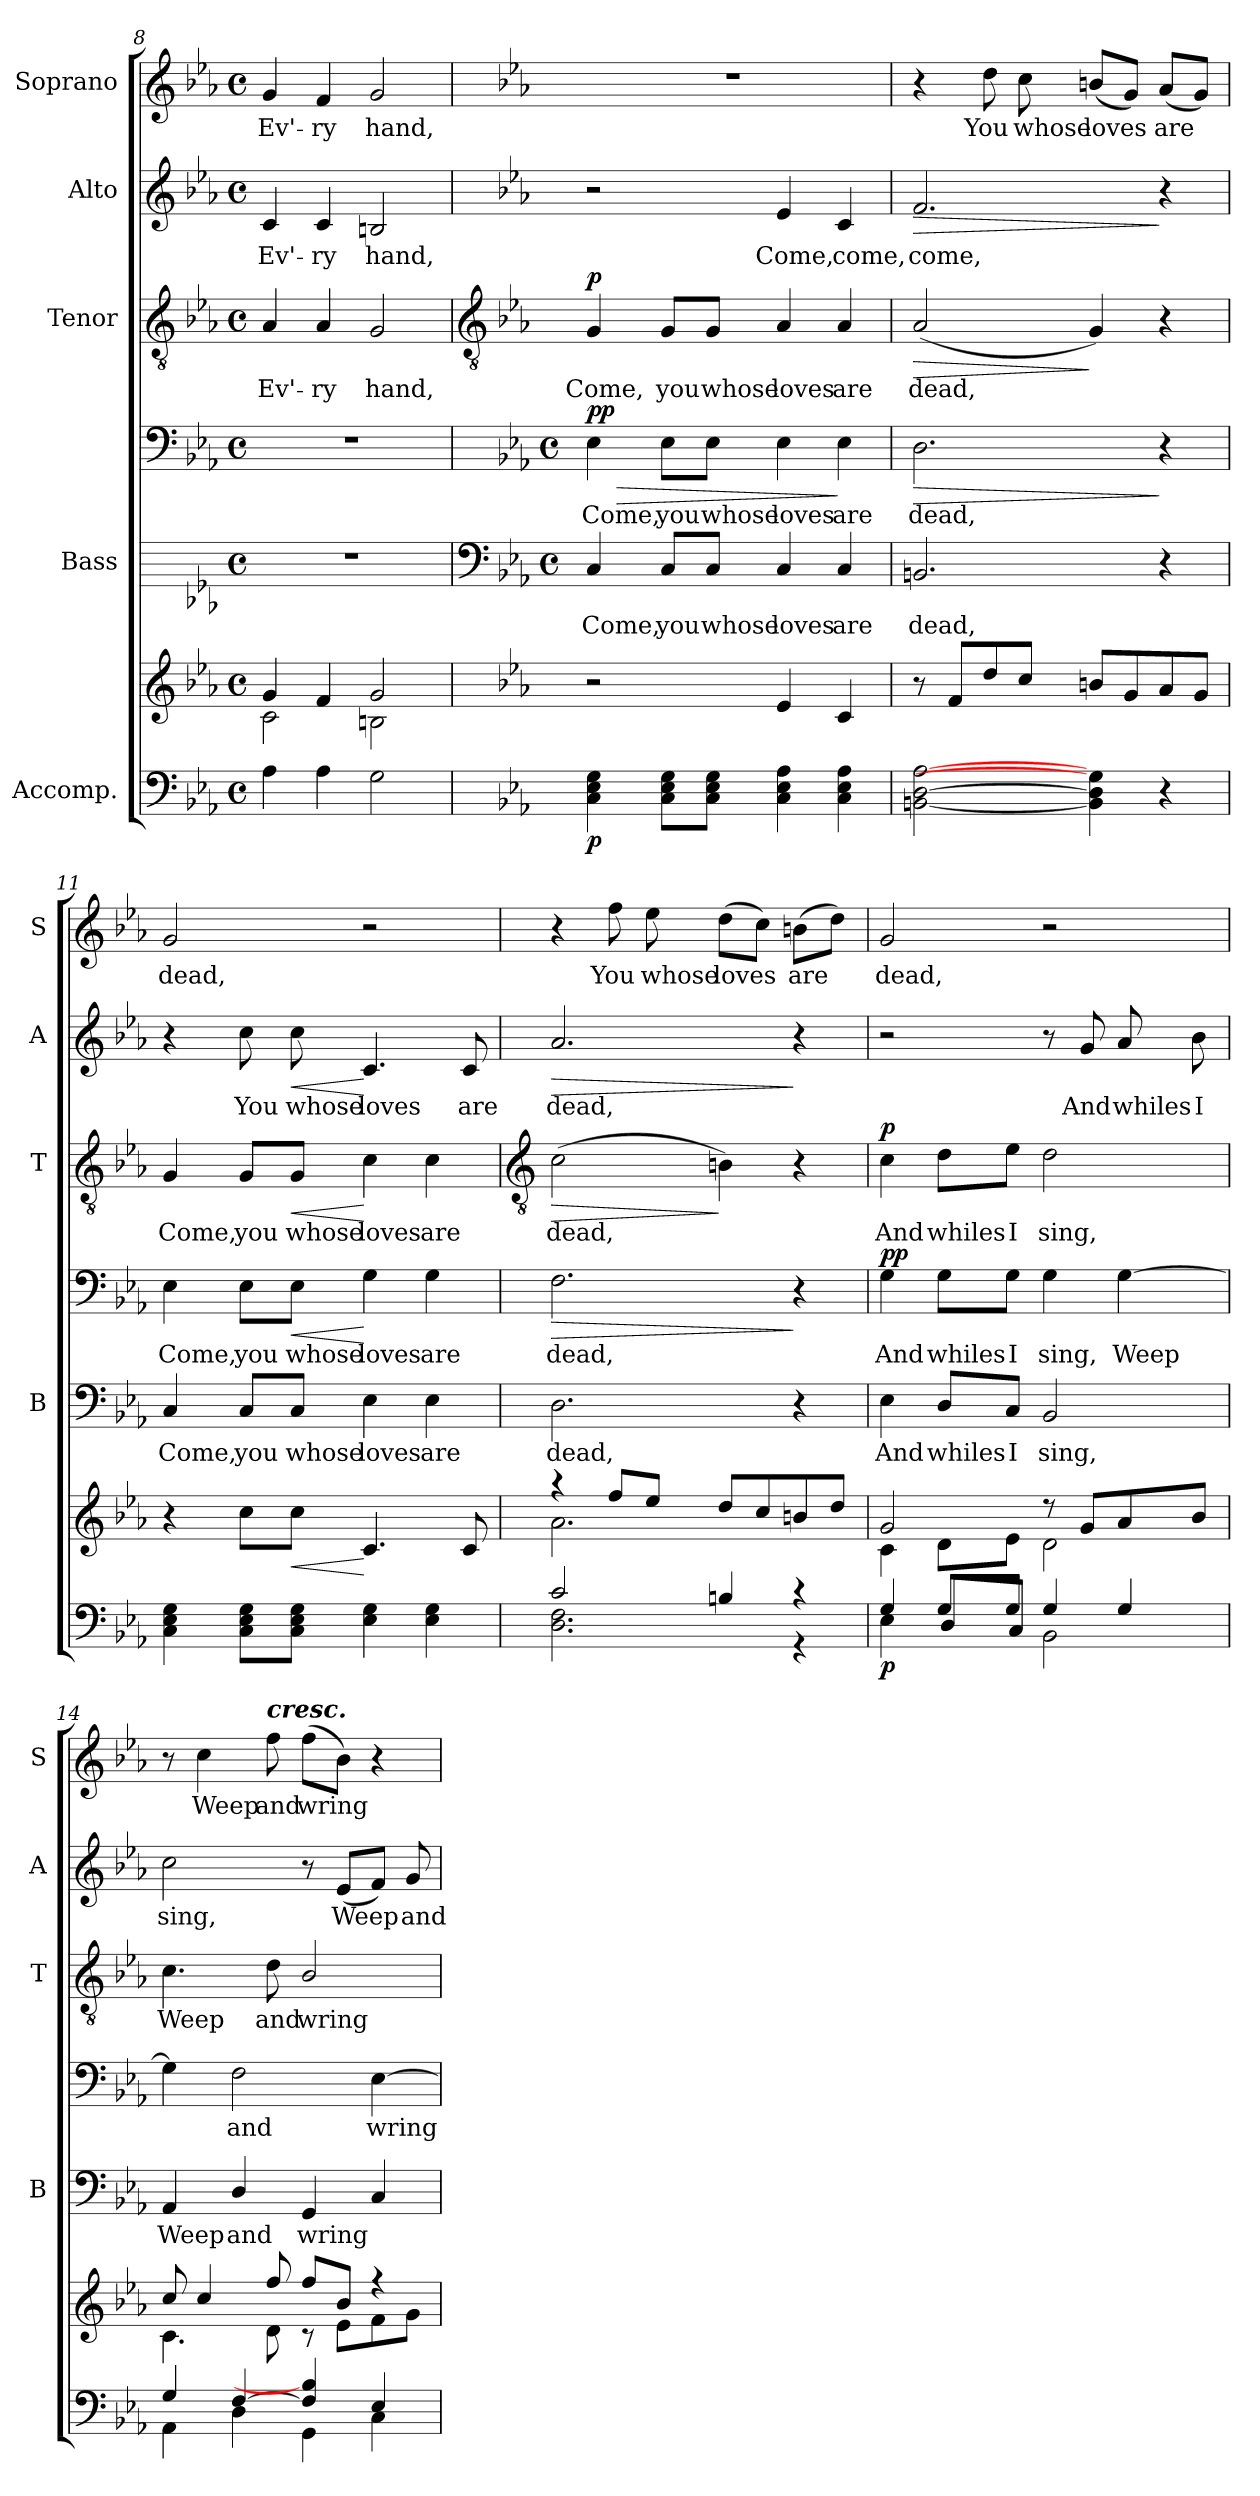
**kern	**kern	**dynam	**kern	**text	**kern	**text	**dynam	**kern	**text	**dynam	**kern	**text	**dynam	**kern	**text
*part5	*part5	*part5	*part4	*part4	*part4	*part4	*part4	*part3	*part3	*part3	*part2	*part2	*part2	*part1	*part1
*staff7	*staff6	*staff6/7	*staff5	*staff5	*staff4	*staff4	*staff4/5	*staff3	*staff3	*staff3	*staff2	*staff2	*staff2	*staff1	*staff1
*I"Accomp.	*	*	*I"Bass	*	*	*	*	*I"Tenor	*	*	*I"Alto	*	*	*I"Soprano	*
*	*	*	*I'B	*	*	*	*	*I'T	*	*	*I'A	*	*	*I'S	*
*clefF4	*clefG2	*	*	*	*clefF4	*	*	*clefGv2	*	*	*clefG2	*	*	*clefG2	*
*k[b-e-a-]	*k[b-e-a-]	*	*k[b-e-a-]	*	*k[b-e-a-]	*	*	*k[b-e-a-]	*	*	*k[b-e-a-]	*	*	*k[b-e-a-]	*
*E-:	*E-:	*	*E-:	*	*E-:	*	*	*E-:	*	*	*E-:	*	*	*E-:	*
*M4/4	*M4/4	*	*M4/4	*	*M4/4	*	*	*M4/4	*	*	*M4/4	*	*	*M4/4	*
*met(c)	*met(c)	*	*met(c)	*	*met(c)	*	*	*met(c)	*	*	*met(c)	*	*	*met(c)	*
=8	=8	=8	=8	=8	=8	=8	=8	=8	=8	=8	=8	=8	=8	=8	=8
*	*^	*	*	*	*	*	*	*	*	*	*	*	*	*	*
!	!	!	!	!	!	!	!	!	!	!LO:LY:b	!	!	!LO:LY:b	!	!	!LO:LY:b
4A-	4g	2c\	.	1r	.	1r	.	.	4A-	Ev'-	.	4c	Ev'-	.	4g	Ev'-
!	!	!	!	!	!	!	!	!	!	!LO:LY:b	!	!	!LO:LY:b	!	!	!LO:LY:b
4A-	4f	.	.	.	.	.	.	.	4A-	-ry	.	4c	-ry	.	4f	-ry
!	!	!	!	!	!	!	!	!	!	!LO:LY:b	!	!	!LO:LY:b	!	!	!LO:LY:b
2G	2g	2Bn\	.	.	.	.	.	.	2G	hand,	.	2Bn	hand,	.	2g	hand,
*	*v	*v	*	*	*	*	*	*	*	*	*	*	*	*	*	*
!!LO:LB:g=z
=9	=9	=9	=9	=9	=9	=9	=9	=9	=9	=9	=9	=9	=9	=9	=9
*	*	*	*clefF4	*	*	*	*	*clefGv2	*	*	*	*	*	*	*
*	*	*	*k[b-e-a-]	*	*k[b-e-a-]	*	*	*	*	*	*	*	*	*	*
*	*	*	*E-:	*	*E-:	*	*	*	*	*	*	*	*	*	*
*	*	*	*M4/4	*	*M4/4	*	*	*	*	*	*	*	*	*	*
*	*	*	*met(c)	*	*met(c)	*	*	*	*	*	*	*	*	*	*
*	*^	*	*	*	*	*	*	*	*	*	*	*	*	*	*
!	!	!	!LO:DY:b=2	!	!LO:LY:b	!	!LO:LY:b	!LO:HP:b	!	!LO:LY:b	!	!	!	!	!	!
!	!	!	!	!	!	!	!	!LO:DY:n=1:b=2	!	!	!	!	!	!	!	!
!	!	!	!	!	!	!	!	!LO:DY:n=2:b	!	!	!LO:DY:b	!	!	!	!	!
*	*v	*v	*	*	*	*	*	*	*	*	*	*	*	*	*	*
4C 4E- 4G	2r	p	4C	Come,	4E-	Come,	> p p	4G	Come,	p	2r	.	.	1r	.
!	!	!	!	!LO:LY:b	!	!LO:LY:b	!	!	!LO:LY:b	!	!	!	!	!	!
8C 8E- 8GL	.	.	8C/L	you	8E-\L	you	.	8G/L	you	.	.	.	.	.	.
!	!	!	!	!LO:LY:b	!	!LO:LY:b	!	!	!LO:LY:b	!	!	!	!	!	!
8C 8E- 8GJ	.	.	8C/J	whose	8E-\J	whose	.	8G/J	whose	.	.	.	.	.	.
!	!	!	!	!LO:LY:b	!	!LO:LY:b	!	!	!LO:LY:b	!	!	!LO:LY:b	!	!	!
4C 4E- 4A-	4e-	.	4C	loves	4E-	loves	.	4A-	loves	.	4e-	Come,	.	.	.
!	!	!	!	!LO:LY:b	!	!LO:LY:b	!	!	!LO:LY:b	!	!	!LO:LY:b	!	!	!
4C 4E- 4A-	4c	.	4C	are	4E-	are	]	4A-	are	.	4c	come,	.	.	.
=10	=10	=10	=10	=10	=10	=10	=10	=10	=10	=10	=10	=10	=10	=10	=10
!	!	!	!	!LO:LY:b	!	!LO:LY:b	!LO:HP:b	!	!LO:LY:b	!LO:HP:b	!	!LO:LY:b	!LO:HP:b	!	!
[2BBn [2D [2A-	8r	.	2.BBn	dead,	2.D	dead,	>	(<2A-	dead,	>	2.f	come,	>	4r	.
.	8fL	.	.	.	.	.	.	.	.	.	.	.	.	.	.
!	!	!	!	!	!	!	!	!	!	!	!	!	!	!	!LO:LY:b
.	8dd	.	.	.	.	.	.	.	.	.	.	.	.	8dd	You
!	!	!	!	!	!	!	!	!	!	!	!	!	!	!	!LO:LY:b
.	8ccJ	.	.	.	.	.	.	.	.	.	.	.	.	8cc	whose
!	!	!	!	!	!	!	!	!	!	!	!	!	!	!	!LO:LY:b
4BB] 4D] 4G]	8bnL	.	.	.	.	.	.	4G)	.	]	.	.	.	(<8bnL	loves
.	8g	.	.	.	.	.	.	.	.	.	.	.	.	8gJ)	.
!	!	!	!	!	!	!	!	!	!	!	!	!	!	!	!LO:LY:b
4r	8a-	.	4r	.	4r	.	]	4r	.	.	4r	.	]	(<8a-L	are
.	8gJ	.	.	.	.	.	.	.	.	.	.	.	.	8gJ)	.
=11	=11	=11	=11	=11	=11	=11	=11	=11	=11	=11	=11	=11	=11	=11	=11
!	!	!	!	!LO:LY:b	!	!LO:LY:b	!	!	!LO:LY:b	!	!	!	!	!	!LO:LY:b
4C 4E- 4G	4r	.	4C	Come,	4E-	Come,	.	4G	Come,	.	4r	.	.	2g	dead,
!	!	!	!	!LO:LY:b	!	!LO:LY:b	!	!	!LO:LY:b	!	!	!LO:LY:b	!	!	!
8C 8E- 8GL	8ccL	.	8C/L	you	8E-\L	you	.	8G/L	you	.	8cc	You	.	.	.
!	!	!LO:HP:b	!	!LO:LY:b	!	!LO:LY:b	!LO:HP:b	!	!LO:LY:b	!LO:HP:b	!	!LO:LY:b	!LO:HP:b	!	!
8C 8E- 8GJ	8ccJ	<	8C/J	whose	8E-\J	whose	<	8G/J	whose	<	8cc	whose	<	.	.
!	!	!	!	!LO:LY:b	!	!LO:LY:b	!	!	!LO:LY:b	!	!	!LO:LY:b	!	!	!
4E- 4G	4.c	[	4E-	loves	4G	loves	[	4c	loves	[	4.c	loves	[	2r	.
!	!	!	!	!LO:LY:b	!	!LO:LY:b	!	!	!LO:LY:b	!	!	!	!	!	!
4E- 4G	.	.	4E-	are	4G	are	.	4c	are	.	.	.	.	.	.
!	!	!	!	!	!	!	!	!	!	!	!	!LO:LY:b	!	!	!
.	8c	.	.	.	.	.	.	.	.	.	8c	are	.	.	.
!!LO:LB:g=z
=12	=12	=12	=12	=12	=12	=12	=12	=12	=12	=12	=12	=12	=12	=12	=12
*	*	*	*	*	*	*	*	*clefGv2	*	*	*	*	*	*	*
*^	*^	*	*	*	*	*	*	*	*	*	*	*	*	*	*
!	!	!	!	!	!	!LO:LY:b	!	!LO:LY:b	!LO:HP:b	!	!LO:LY:b	!LO:HP:b	!	!LO:LY:b	!LO:HP:b	!	!
2c/	2.D\ 2.F\	4r	2.a-\	.	2.D	dead,	2.F	dead,	>	(>2c	dead,	>	2.a-	dead,	>	4r	.
!	!	!	!	!	!	!	!	!	!	!	!	!	!	!	!	!	!LO:LY:b
.	.	8ff/L	.	.	.	.	.	.	.	.	.	.	.	.	.	8ff	You
!	!	!	!	!	!	!	!	!	!	!	!	!	!	!	!	!	!LO:LY:b
.	.	8ee-/J	.	.	.	.	.	.	.	.	.	.	.	.	.	8ee-	whose
!	!	!	!	!	!	!	!	!	!	!	!	!	!	!	!	!	!LO:LY:b
4Bn/	.	8dd/L	.	.	.	.	.	.	.	4Bn)	.	]	.	.	.	(>8ddL	loves
.	.	8cc/	.	.	.	.	.	.	.	.	.	.	.	.	.	8ccJ)	.
!	!	!	!	!	!	!	!	!	!	!	!	!	!	!	!	!	!LO:LY:b
4r	4r	8bn/	4ryy	.	4r	.	4r	.	]	4r	.	.	4r	.	]	(>8bnL	are
.	.	8dd/J	.	.	.	.	.	.	.	.	.	.	.	.	.	8ddJ)	.
=13	=13	=13	=13	=13	=13	=13	=13	=13	=13	=13	=13	=13	=13	=13	=13	=13	=13
!	!	!	!	!LO:DY:b=2	!	!LO:LY:b	!	!LO:LY:b	!LO:DY:b=2	!	!LO:LY:b	!	!	!	!	!	!LO:LY:b
!	!	!	!	!	!	!	!	!	!LO:DY:n=1:b	!	!	!LO:DY:b	!	!	!	!	!
4G/	4E-\	2g/	4c\	p	4E-	And	4G	And	p p	4c	And	p	2r	.	.	2g	dead,
!	!	!	!	!	!	!LO:LY:b	!	!LO:LY:b	!	!	!LO:LY:b	!	!	!	!	!	!
8G/L	8D/L	.	8d\L	.	8D/L	whiles	8G\L	whiles	.	8d\L	whiles	.	.	.	.	.	.
!	!	!	!	!	!	!LO:LY:b	!	!LO:LY:b	!	!	!LO:LY:b	!	!	!	!	!	!
8G/J	8C\J	.	8e-\J	.	8C/J	I	8G\J	I	.	8e-\J	I	.	.	.	.	.	.
!	!	!	!	!	!	!LO:LY:b	!	!LO:LY:b	!	!	!LO:LY:b	!	!	!	!	!	!
4G/	2BB-\	8r	2d\	.	2BB-	sing,	4G	sing,	.	2d	sing,	.	8r	.	.	2r	.
!	!	!	!	!	!	!	!	!	!	!	!	!	!	!LO:LY:b	!	!	!
.	.	8g/L	.	.	.	.	.	.	.	.	.	.	8g	And	.	.	.
!	!	!	!	!	!	!	!	!LO:LY:b	!	!	!	!	!	!LO:LY:b	!	!	!
4G/	.	8a-/	.	.	.	.	[4G	Weep	.	.	.	.	8a-	whiles	.	.	.
!	!	!	!	!	!	!	!	!	!	!	!	!	!	!LO:LY:b	!	!	!
.	.	8b-/J	.	.	.	.	.	.	.	.	.	.	8b-	I	.	.	.
=14	=14	=14	=14	=14	=14	=14	=14	=14	=14	=14	=14	=14	=14	=14	=14	=14	=14
!	!	!	!	!	!	!LO:LY:b	!	!	!	!	!LO:LY:b	!	!	!LO:LY:b	!	!	!
4G/	4AA-\	8cc/	4.c\	.	4AA-	Weep	4G]	.	.	4.c	Weep	.	2cc	sing,	.	8r	.
!	!	!	!	!	!	!	!	!	!	!	!	!	!	!	!	!	!LO:LY:b
.	.	4cc/	.	.	.	.	.	.	.	.	.	.	.	.	.	4cc	Weep
!	!	!	!	!	!	!LO:LY:b	!	!LO:LY:b	!	!	!	!	!	!	!	!	!
[4F/	4D\	.	.	.	4D/	and	2F	and	.	.	.	.	.	.	.	.	.
!	!	!	!	!	!	!	!	!	!	!	!	!	!	!	!	!LO:TX:a:Bi:t=cresc.	!
!	!	!	!	!	!	!	!	!	!	!	!LO:LY:b	!	!	!	!	!	!LO:LY:b
.	.	8ff/	8d\	.	.	.	.	.	.	8d	and	.	.	.	.	8ff	and
!	!	!	!	!	!	!LO:LY:b	!	!	!	!	!LO:LY:b	!	!	!	!	!	!LO:LY:b
4F/] 4B-/]	4GG\	8ff/L	8r	.	4GG	wring	.	.	.	2B-/	wring	.	8r	.	.	(>8ffL	wring
!	!	!	!	!	!	!	!	!	!	!	!	!	!	!LO:LY:b	!	!	!
.	.	8b-/J	8e-\L	.	.	.	.	.	.	.	.	.	(<8e-L	Weep	.	8b-J)	.
!	!	!	!	!	!	!	!	!LO:LY:b	!	!	!	!	!	!	!	!	!
4E-/	4C\	4r	8f\	.	4C	.	[4E-	wring	.	.	.	.	8fJ)	.	.	4r	.
!	!	!	!	!	!	!	!	!	!	!	!	!	!	!LO:LY:b	!	!	!
.	.	.	8g\J	.	.	.	.	.	.	.	.	.	8g	and	.	.	.
*v	*v	*	*	*	*	*	*	*	*	*	*	*	*	*	*	*	*
*	*v	*v	*	*	*	*	*	*	*	*	*	*	*	*	*	*
=	=	=	=	=	=	=	=	=	=	=	=	=	=	=	=
*-	*-	*-	*-	*-	*-	*-	*-	*-	*-	*-	*-	*-	*-	*-	*-
